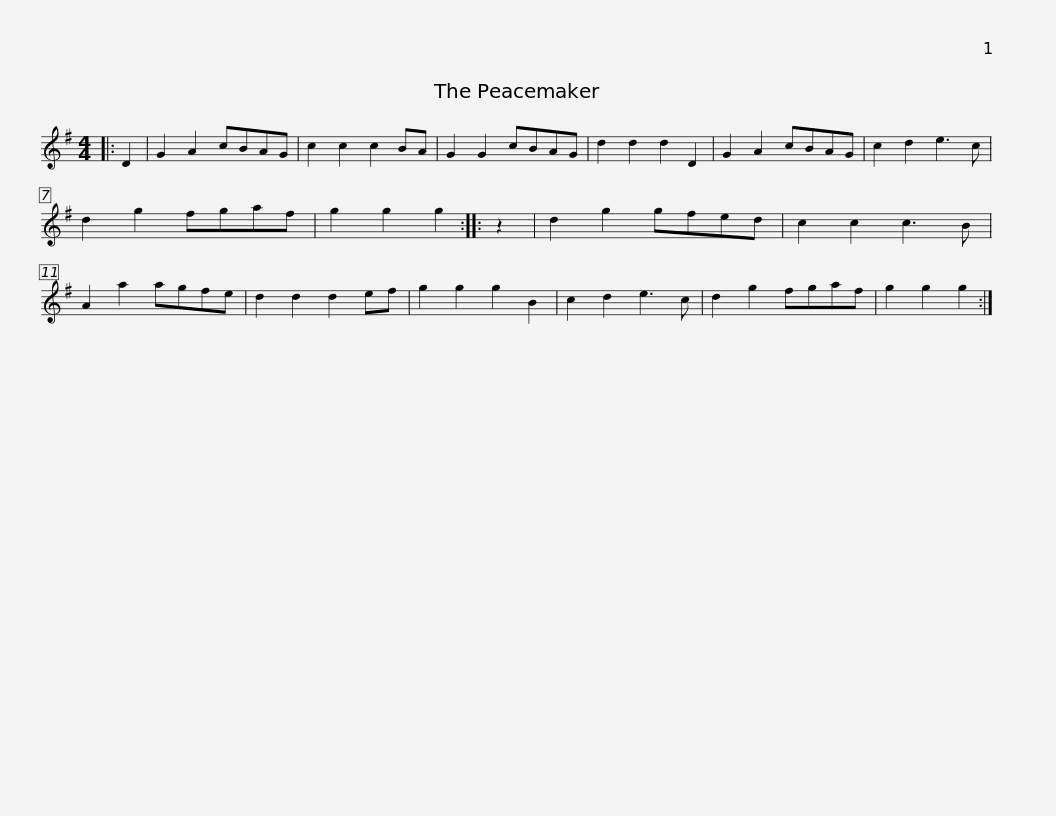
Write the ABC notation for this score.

X:1
L:1/8
M:4/4
I:linebreak $
K:G
V:1 treble
V:1
|: D2 | G2 A2 cBAG | c2 c2 c2 BA | G2 G2 cBAG | d2 d2 d2 D2 | %5
 G2 A2 cBAG | c2 d2 e3 c | d2 g2 fgaf |$ g2 g2 g2 :: z2 | %10
 d2 g2 gfed | c2 c2 c3 B | A2 a2 agfe | d2 d2 d2 ef | g2 g2 g2 B2 | %15
 c2 d2 e3 c | d2 g2 fgaf |$ g2 g2 g2 :| %18
